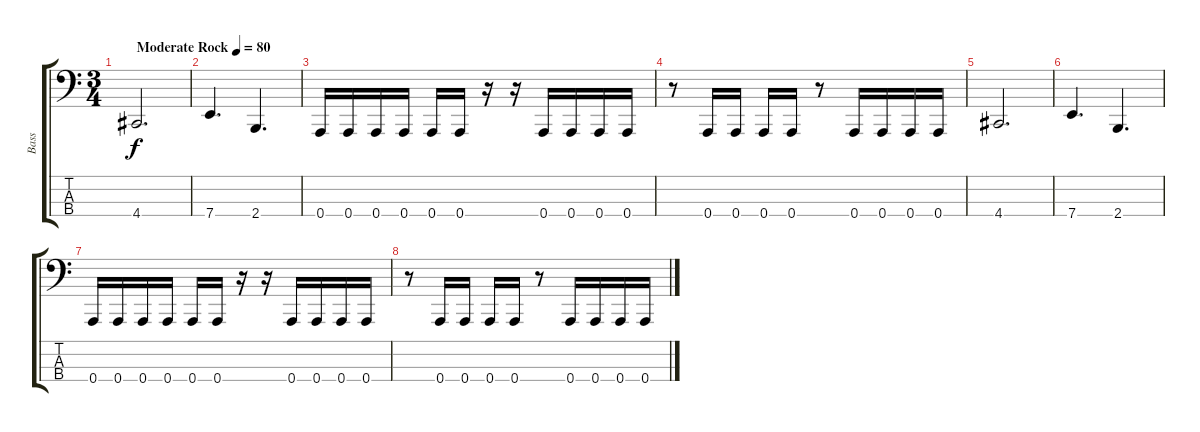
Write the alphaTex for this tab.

\track ("Bass" "Bass") {instrument electricbassfinger}
\staff {score tabs}
\tuning (D2 A1 E1 A0) {hide}
\ts (3 4)
\tempo (80 "Moderate Rock")
\clef f4
\ks c
4.4.2{d dy f instrument electricbassfinger} |
7.4.4{d} 2.4.4{d} |
0.4.16 0.4.16 0.4.16 0.4.16 0.4.16 0.4.16 r.16 r.16 0.4.16 0.4.16 0.4.16 0.4.16 |
r.8 0.4.16 0.4.16 0.4.16 0.4.16 r.8 0.4.16 0.4.16 0.4.16 0.4.16 |
4.4.2{d} |
7.4.4{d} 2.4.4{d} |
0.4.16 0.4.16 0.4.16 0.4.16 0.4.16 0.4.16 r.16 r.16 0.4.16 0.4.16 0.4.16 0.4.16 |
r.8 0.4.16 0.4.16 0.4.16 0.4.16 r.8 0.4.16 0.4.16 0.4.16 0.4.16
